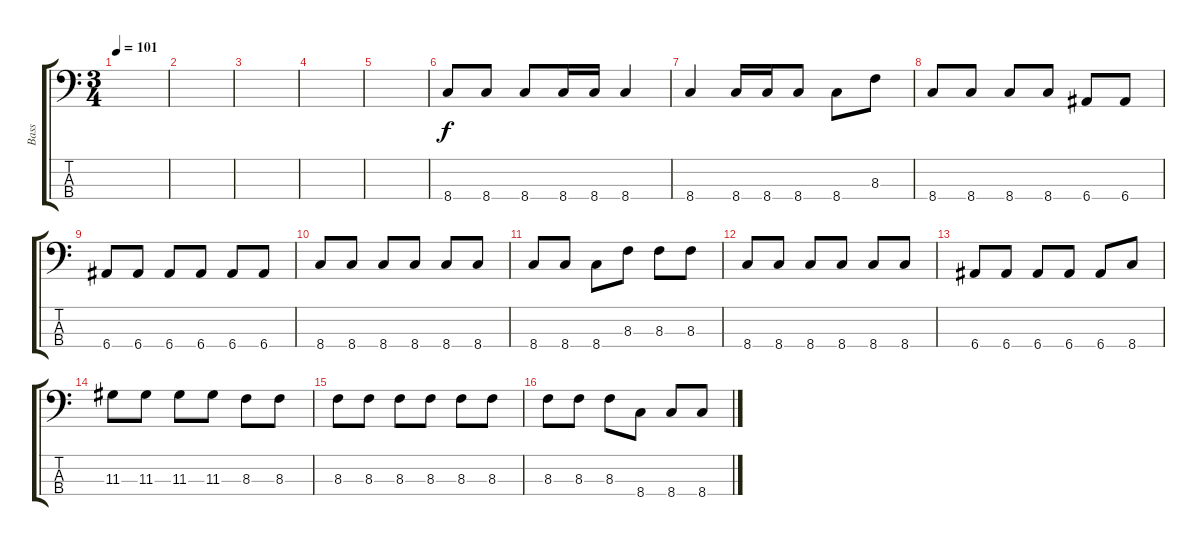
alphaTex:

\track ("Bass" "Bass") {instrument electricbassfinger}
\staff {score tabs}
\tuning (G2 D2 A1 E1) {hide}
\ts (3 4)
\tempo 101
\clef f4
\ks c
|
|
|
|
|
8.4.8 8.4.8 8.4.8 8.4.16 8.4.16 8.4.4 |
8.4.4 8.4.16 8.4.16 8.4.8 8.4.8 8.3.8 |
8.4.8 8.4.8 8.4.8 8.4.8 6.4.8 6.4.8 |
6.4.8 6.4.8 6.4.8 6.4.8 6.4.8 6.4.8 |
8.4.8 8.4.8 8.4.8 8.4.8 8.4.8 8.4.8 |
8.4.8 8.4.8 8.4.8 8.3.8 8.3.8 8.3.8 |
8.4.8 8.4.8 8.4.8 8.4.8 8.4.8 8.4.8 |
6.4.8 6.4.8 6.4.8 6.4.8 6.4.8 8.4.8 |
11.3.8 11.3.8 11.3.8 11.3.8 8.3.8 8.3.8 |
8.3.8 8.3.8 8.3.8 8.3.8 8.3.8 8.3.8 |
8.3.8 8.3.8 8.3.8 8.4.8 8.4.8 8.4.8
